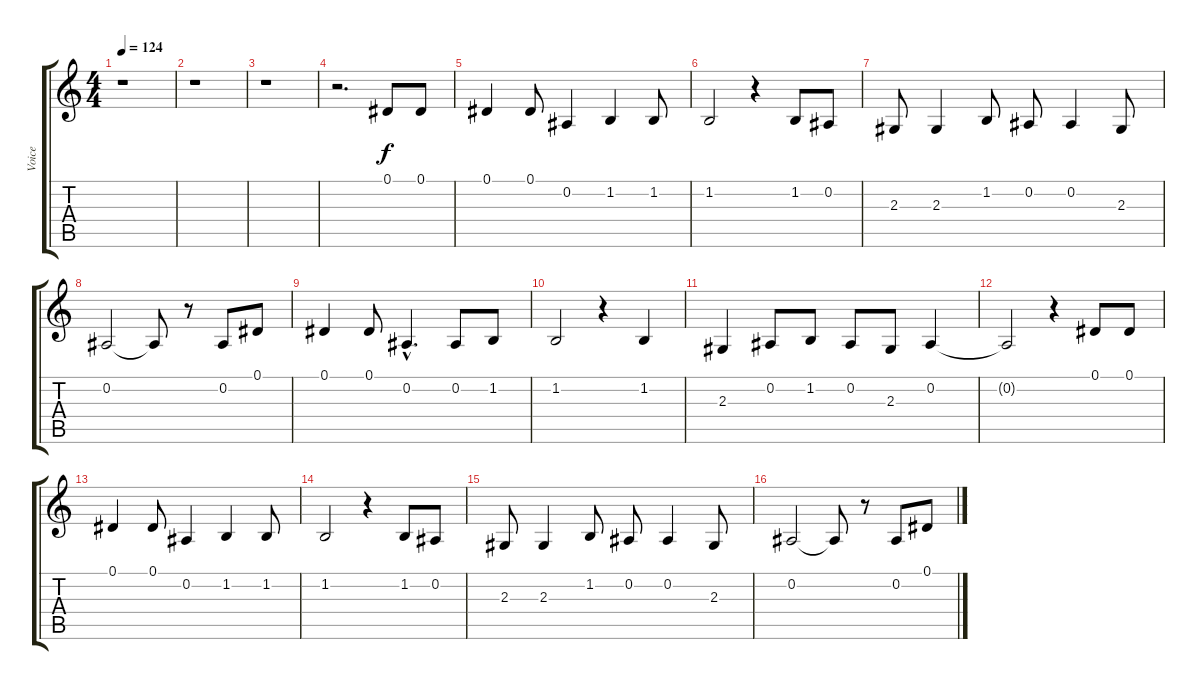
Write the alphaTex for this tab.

\track ("Voice" "Voice") {instrument tenorsax}
\staff {score tabs}
\tuning (Eb4 Bb3 Gb3 Db3 Ab2 Eb2) {hide}
\ts (4 4)
\tempo 124
\clef g2
\ks c
r.1{dy f} |
r.1 |
r.1 |
r.2{d} 0.1.8 0.1.8 |
0.1.4 0.1.8 0.2.4 1.2.4 1.2.8 |
1.2.2 r.4 1.2.8 0.2.8 |
2.3.8 2.3.4 1.2.8 0.2.8 0.2.4 2.3.8 |
0.2.2 0.2{t}.8 r.8 0.2.8 0.1.8 |
0.1.4 0.1.8 0.2{hac}.4{d} 0.2.8 1.2.8 |
1.2.2 r.4 1.2.4 |
2.3.4 0.2.8 1.2.8 0.2.8 2.3.8 0.2.4 |
0.2{t}.2 r.4 0.1.8 0.1.8 |
0.1.4 0.1.8 0.2.4 1.2.4 1.2.8 |
1.2.2 r.4 1.2.8 0.2.8 |
2.3.8 2.3.4 1.2.8 0.2.8 0.2.4 2.3.8 |
0.2.2 0.2{t}.8 r.8 0.2.8 0.1.8
